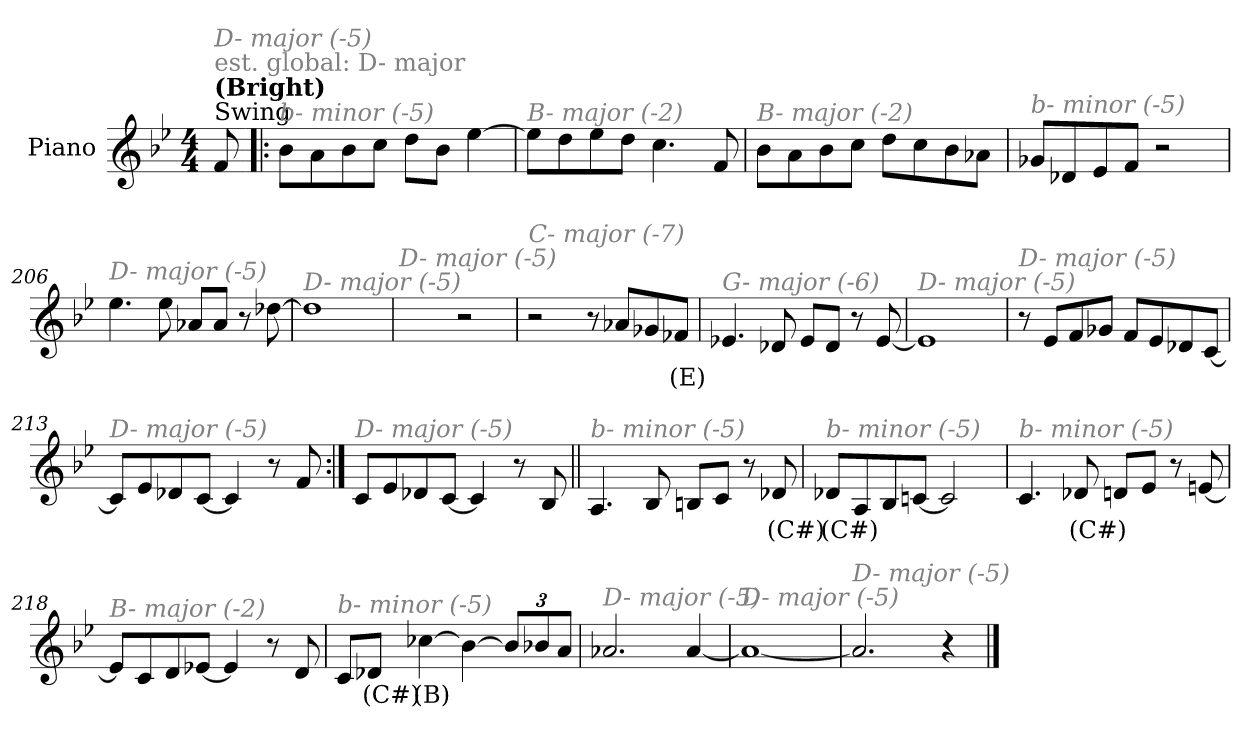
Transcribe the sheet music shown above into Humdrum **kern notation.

**kern	**text
*part1	*part1
*staff1	*staff1
*I"Piano	*
*I'Pno.	*
*clefG2	*
*k[b-e-]	*
*M4/4	*
=1	=1
!LO:TX:a:t=Swing	!
!LO:TX:a:B:t=(Bright)	!
!LO:TX:a:color=#808080:t=est. global&colon; D- major	!
!LO:TX:i:color=#808080:t=D- major (-5)	!
8f/	.
=202!|:	=202!|:
!LO:TX:i:color=#808080:t=b- minor (-5)	!
8b-\L	.
8a\	.
8b-\	.
8cc\J	.
8dd\L	.
8b-\J	.
[4ee-\	.
=203	=203
!LO:TX:i:color=#808080:t=B- major (-2)	!
8ee-\L]	.
8dd\	.
8ee-\	.
8dd\J	.
4.cc\	.
8f/	.
=204	=204
!LO:TX:i:color=#808080:t=B- major (-2)	!
8b-\L	.
8a\	.
8b-\	.
8cc\J	.
8dd\L	.
8cc\	.
8b-\	.
8a-X\J	.
!!LO:LB:g=z
=205	=205
!LO:TX:i:color=#808080:t=b- minor (-5)	!
8g-X/L	.
8d-X/	.
8e-/	.
8f/J	.
2r	.
=206	=206
!LO:TX:i:color=#808080:t=D- major (-5)	!
4.ee-\	.
8ee-\	.
8a-X/L	.
8a-/J	.
8r	.
[8dd-X\	.
=207	=207
!LO:TX:i:color=#808080:t=D- major (-5)	!
1dd-]	.
=208	=208
!LO:TX:i:color=#808080:t=D- major (-5)	!
2ryy	.
2r	.
!!LO:LB:g=z
=209	=209
!LO:TX:i:color=#808080:t=C- major (-7)	!
2r	.
8r	.
8a-X/L	.
8g-X/	.
8f-Xi/J	(E)
=210	=210
!LO:TX:i:color=#808080:t=G- major (-6)	!
4.e-X/	.
8d-X/	.
8e-/L	.
8d-/J	.
8r	.
[8e-/	.
=211	=211
!LO:TX:i:color=#808080:t=D- major (-5)	!
1e-]	.
!!LO:LB:g=z
=212	=212
!LO:TX:i:color=#808080:t=D- major (-5)	!
8r	.
8e-/L	.
8f/	.
8g-X/J	.
8f/L	.
8e-/	.
8d-X/	.
[8c/J	.
=213	=213
!LO:TX:i:color=#808080:t=D- major (-5)	!
8c/L]	.
8e-/	.
8d-X/	.
[8c/J	.
4c/]	.
8r	.
8f/	.
=214:|!	=214:|!
!LO:TX:i:color=#808080:t=D- major (-5)	!
8c/L	.
8e-/	.
8d-X/	.
[8c/J	.
4c/]	.
8r	.
8B-/	.
!!LO:LB:g=z
=215||	=215||
!LO:TX:i:color=#808080:t=b- minor (-5)	!
4.A/	.
8B-/	.
8Bn/L	.
8c/J	.
8r	.
8d-Xi/	(C#)
=216	=216
!LO:TX:i:color=#808080:t=b- minor (-5)	!
8d-Xi/L	(C#)
8A/	.
8B-/	.
[8cn/J	.
2c/]	.
=217	=217
!LO:TX:i:color=#808080:t=b- minor (-5)	!
4.c/	.
8d-Xi/	(C#)
8d/L	.
8e-/J	.
8r	.
[8en/	.
!!LO:LB:g=z
=218	=218
!LO:TX:i:color=#808080:t=B- major (-2)	!
8e/L]	.
8c/	.
8d/	.
[8e-X/J	.
4e-/]	.
8r	.
8d/	.
=219	=219
!LO:TX:i:color=#808080:t=b- minor (-5)	!
8c/L	.
8d-Xi/J	(C#)
[4cc-Xi\	(B)
4b\_	.
*Xbrackettup	*
12b/L]	.
12b-X/	.
12a/J	.
=220	=220
!LO:TX:i:color=#808080:t=D- major (-5)	!
2.a-X/	.
[4a-/	.
!!LO:LB:g=z
=221	=221
!LO:TX:i:color=#808080:t=D- major (-5)	!
1a-_	.
=222	=222
!LO:TX:i:color=#808080:t=D- major (-5)	!
2.a-/]	.
4r	.
==	==
*-	*-
